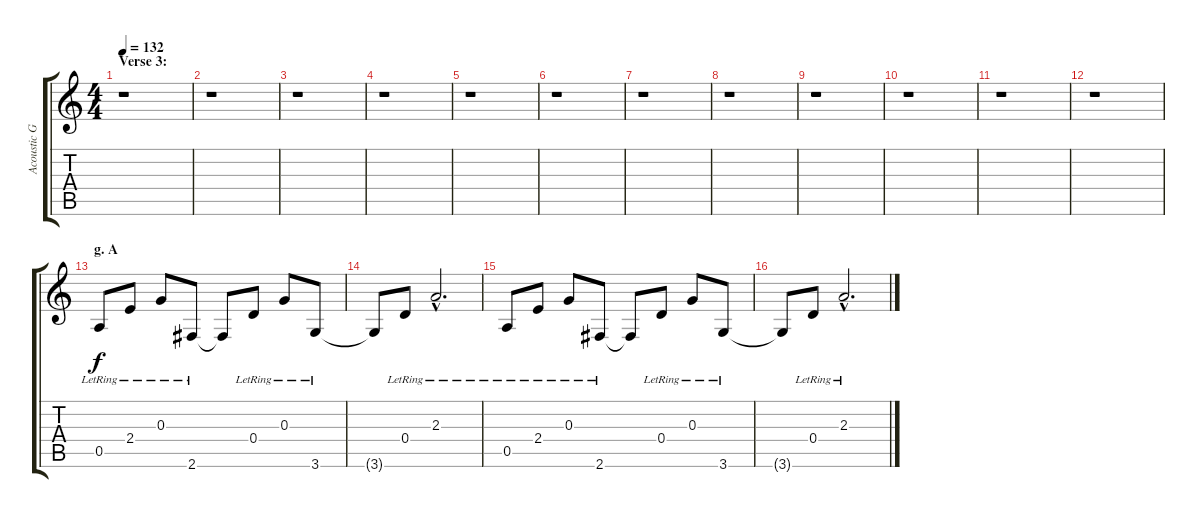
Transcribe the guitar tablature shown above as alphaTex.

\track ("Acoustic Guitar" "Acoustic G") {instrument electricguitarclean}
\staff {score tabs}
\tuning (E4 B3 G3 D3 A2 E2) {hide}
\ts (4 4)
\section ("" "Verse 3:")
\tempo 132
\clef g2
\ks c
r.1{dy f} |
r.1 |
r.1 |
r.1 |
r.1 |
r.1 |
r.1 |
r.1 |
r.1 |
r.1 |
r.1 |
r.1 |
\section ("" "g. A")
0.5{lr}.8 2.4{lr}.8 0.3{lr}.8 2.6{lr}.8 2.6{t}.8 0.4{lr}.8 0.3{lr}.8 3.6{lr}.8 |
3.6{t}.8 0.4{lr}.8 2.3{hac lr}.2{d} |
0.5{lr}.8 2.4{lr}.8 0.3{lr}.8 2.6{lr}.8 2.6{t}.8 0.4{lr}.8 0.3{lr}.8 3.6{lr}.8 |
3.6{t}.8 0.4{lr}.8 2.3{hac lr}.2{d}
